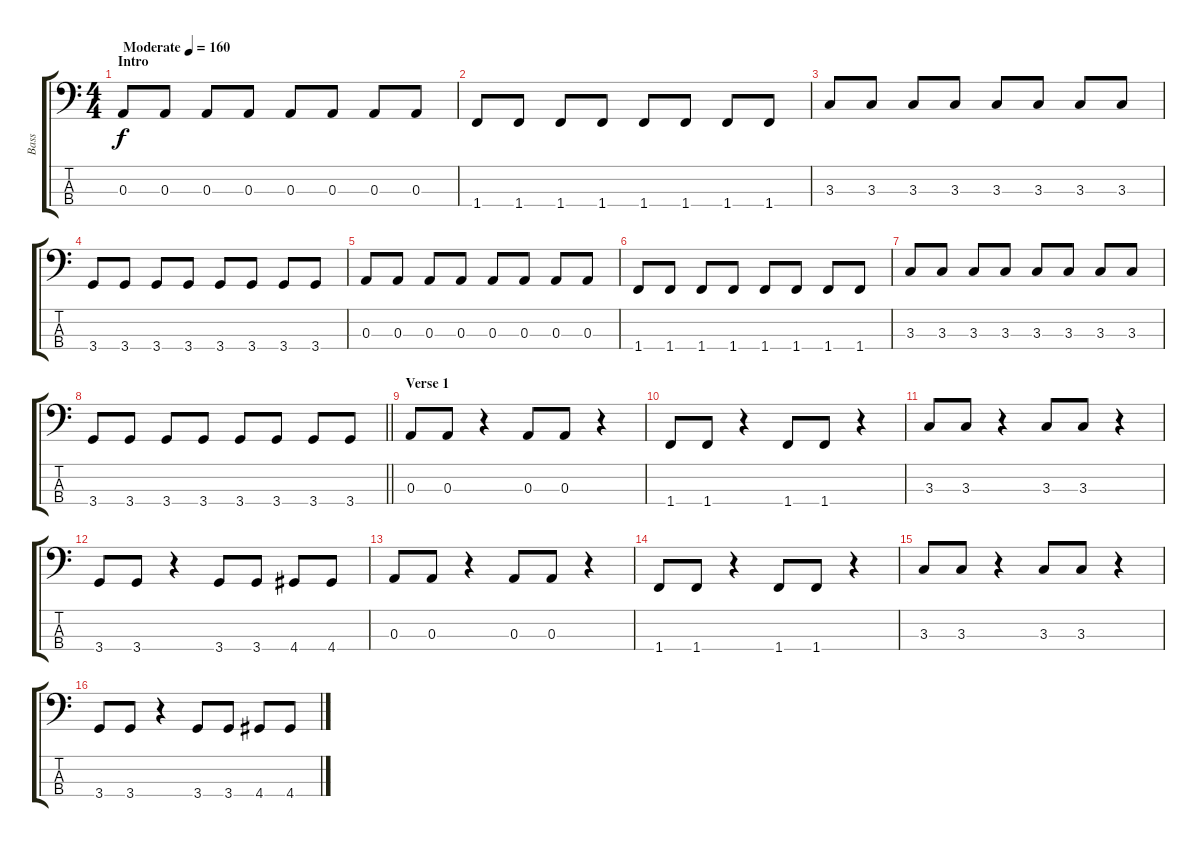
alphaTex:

\track ("Bass" "Bass") {instrument electricbassfinger}
\staff {score tabs}
\tuning (G2 D2 A1 E1) {hide}
\ts (4 4)
\section ("" "Intro")
\tempo (160 "Moderate")
\clef f4
\ks c
0.3.8{dy f instrument electricbassfinger} 0.3.8 0.3.8 0.3.8 0.3.8 0.3.8 0.3.8 0.3.8 |
1.4.8 1.4.8 1.4.8 1.4.8 1.4.8 1.4.8 1.4.8 1.4.8 |
3.3.8 3.3.8 3.3.8 3.3.8 3.3.8 3.3.8 3.3.8 3.3.8 |
3.4.8 3.4.8 3.4.8 3.4.8 3.4.8 3.4.8 3.4.8 3.4.8 |
0.3.8 0.3.8 0.3.8 0.3.8 0.3.8 0.3.8 0.3.8 0.3.8 |
1.4.8 1.4.8 1.4.8 1.4.8 1.4.8 1.4.8 1.4.8 1.4.8 |
3.3.8 3.3.8 3.3.8 3.3.8 3.3.8 3.3.8 3.3.8 3.3.8 |
\barLineRight lightlight
3.4.8 3.4.8 3.4.8 3.4.8 3.4.8 3.4.8 3.4.8 3.4.8 |
\section ("" "Verse 1")
0.3.8 0.3.8 r.4 0.3.8 0.3.8 r.4 |
1.4.8 1.4.8 r.4 1.4.8 1.4.8 r.4 |
3.3.8 3.3.8 r.4 3.3.8 3.3.8 r.4 |
3.4.8 3.4.8 r.4 3.4.8 3.4.8 4.4.8 4.4.8 |
0.3.8 0.3.8 r.4 0.3.8 0.3.8 r.4 |
1.4.8 1.4.8 r.4 1.4.8 1.4.8 r.4 |
3.3.8 3.3.8 r.4 3.3.8 3.3.8 r.4 |
3.4.8 3.4.8 r.4 3.4.8 3.4.8 4.4.8 4.4.8
